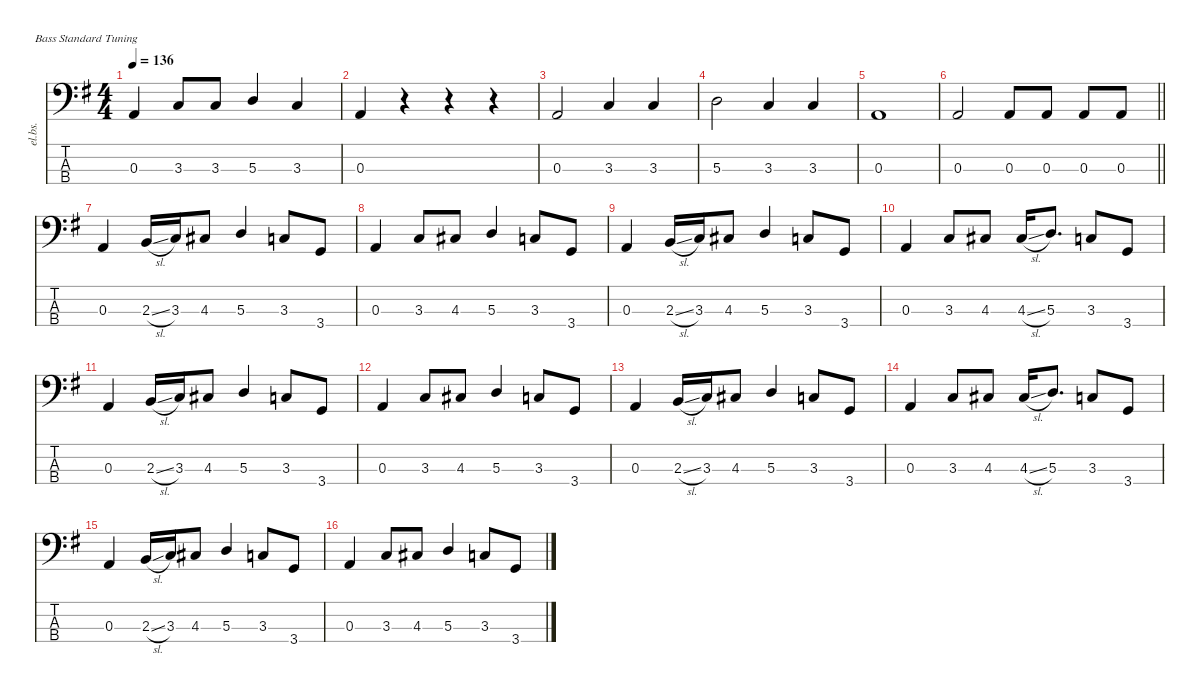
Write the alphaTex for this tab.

\defaultSystemsLayout 4
\hideDynamics
\bracketExtendMode nobrackets
\otherSystemsTrackNameOrientation horizontal
\track ("Basse" "el.bs.") {instrument electricbassfinger}
\staff {score tabs}
\tuning (G2 D2 A1 E1)
\ts (4 4)
\tempo 136
\clef f4
\ks g
0.3{acc forcenatural}.4{dy f beam Up} 3.3{acc forcenatural}.8{beam Up} 3.3{acc forcenatural}.8{beam Up} 5.3{acc forcenatural}.4{beam Up} 3.3{acc forcenatural}.4{beam Up} |
0.3{acc forcenatural}.4{beam Up} r.4{beam Up} r.4{beam Up} r.4{beam Up} |
0.3{acc forcenatural}.2{beam Up} 3.3{acc forcenatural}.4{beam Up} 3.3{acc forcenatural}.4{beam Up} |
5.3{acc forcenatural}.2{beam Down} 3.3{acc forcenatural}.4{beam Up} 3.3{acc forcenatural}.4{beam Up} |
0.3{acc forcenatural}.1{beam Up} |
\barLineRight lightlight
0.3{acc forcenatural}.2{beam Up} 0.3{acc forcenatural}.8{beam Up} 0.3{acc forcenatural}.8{beam Up} 0.3{acc forcenatural}.8{beam Up} 0.3{acc forcenatural}.8{beam Up} |
0.3{acc forcenatural}.4{beam Up} 2.3{sl acc forcenatural}.16{beam Up} 3.3{acc forcenatural}.16{beam Up} 4.3{acc #}.8{beam Up} 5.3{acc forcenatural}.4{beam Up} 3.3{acc forcenatural}.8{beam Up} 3.4{acc forcenatural}.8{beam Up} |
0.3{acc forcenatural}.4{beam Up} 3.3{acc forcenatural}.8{beam Up} 4.3{acc #}.8{beam Up} 5.3{acc forcenatural}.4{beam Up} 3.3{acc forcenatural}.8{beam Up} 3.4{acc forcenatural}.8{beam Up} |
0.3{acc forcenatural}.4{beam Up} 2.3{sl acc forcenatural}.16{beam Up} 3.3{acc forcenatural}.16{beam Up} 4.3{acc #}.8{beam Up} 5.3{acc forcenatural}.4{beam Up} 3.3{acc forcenatural}.8{beam Up} 3.4{acc forcenatural}.8{beam Up} |
0.3{acc forcenatural}.4{beam Up} 3.3{acc forcenatural}.8{beam Up} 4.3{acc #}.8{beam Up} 4.3{sl acc #}.16{beam Up} 5.3{acc forcenatural}.8{d beam Up} 3.3{acc forcenatural}.8{beam Up} 3.4{acc forcenatural}.8{beam Up} |
0.3{acc forcenatural}.4{beam Up} 2.3{sl acc forcenatural}.16{beam Up} 3.3{acc forcenatural}.16{beam Up} 4.3{acc #}.8{beam Up} 5.3{acc forcenatural}.4{beam Up} 3.3{acc forcenatural}.8{beam Up} 3.4{acc forcenatural}.8{beam Up} |
0.3{acc forcenatural}.4{beam Up} 3.3{acc forcenatural}.8{beam Up} 4.3{acc #}.8{beam Up} 5.3{acc forcenatural}.4{beam Up} 3.3{acc forcenatural}.8{beam Up} 3.4{acc forcenatural}.8{beam Up} |
0.3{acc forcenatural}.4{beam Up} 2.3{sl acc forcenatural}.16{beam Up} 3.3{acc forcenatural}.16{beam Up} 4.3{acc #}.8{beam Up} 5.3{acc forcenatural}.4{beam Up} 3.3{acc forcenatural}.8{beam Up} 3.4{acc forcenatural}.8{beam Up} |
0.3{acc forcenatural}.4{beam Up} 3.3{acc forcenatural}.8{beam Up} 4.3{acc #}.8{beam Up} 4.3{sl acc #}.16{beam Up} 5.3{acc forcenatural}.8{d beam Up} 3.3{acc forcenatural}.8{beam Up} 3.4{acc forcenatural}.8{beam Up} |
0.3{acc forcenatural}.4{beam Up} 2.3{sl acc forcenatural}.16{beam Up} 3.3{acc forcenatural}.16{beam Up} 4.3{acc #}.8{beam Up} 5.3{acc forcenatural}.4{beam Up} 3.3{acc forcenatural}.8{beam Up} 3.4{acc forcenatural}.8{beam Up} |
0.3{acc forcenatural}.4{beam Up} 3.3{acc forcenatural}.8{beam Up} 4.3{acc #}.8{beam Up} 5.3{acc forcenatural}.4{beam Up} 3.3{acc forcenatural}.8{beam Up} 3.4{acc forcenatural}.8{beam Up}
